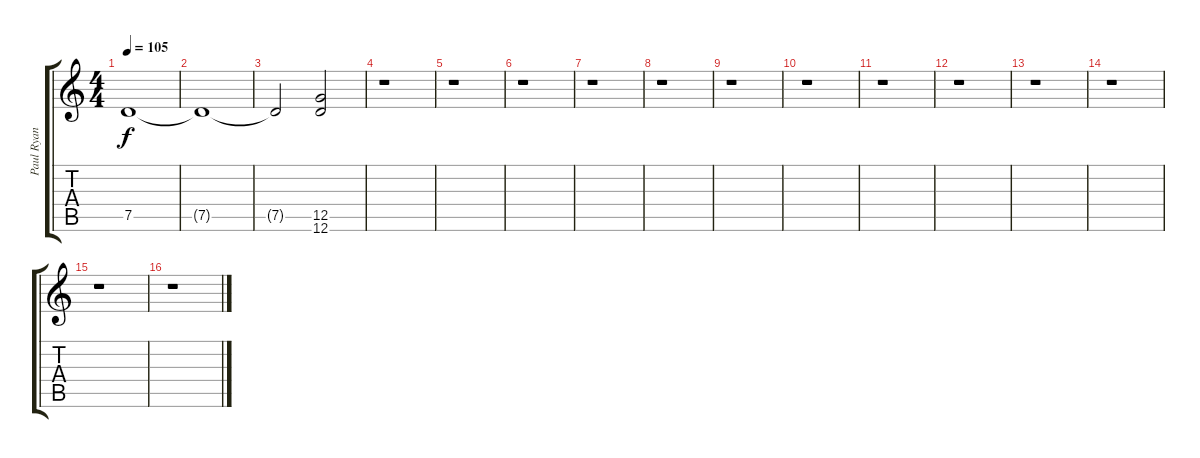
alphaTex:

\track ("Paul Ryan (Guitar)" "Paul Ryan ") {instrument distortionguitar}
\staff {score tabs}
\tuning (D4 A3 F3 C3 G2 D2) {hide}
\ts (4 4)
\tempo 105
\clef g2
\ks c
7.5.1{dy f} |
7.5{t}.1 |
7.5{t}.2 (12.5 12.6).2{instrument guitarfretnoise} |
r.1{instrument distortionguitar} |
r.1 |
r.1 |
r.1 |
r.1 |
r.1 |
r.1 |
r.1 |
r.1 |
r.1 |
r.1 |
r.1 |
r.1
